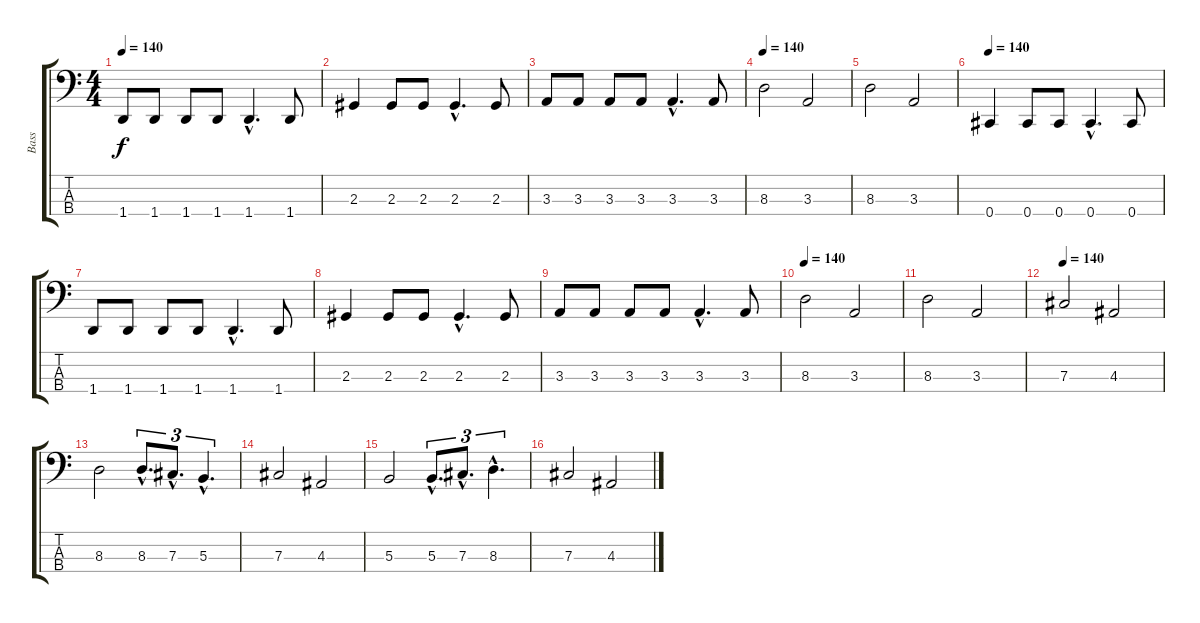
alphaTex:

\track ("Bass" "Bass") {instrument electricbasspick}
\staff {score tabs}
\tuning (E2 B1 Gb1 Db1) {hide}
\ts (4 4)
\tempo 140
\clef f4
\ks c
1.4.8{dy f} 1.4.8 1.4.8 1.4.8 1.4{hac}.4{d} 1.4.8 |
2.3.4 2.3.8 2.3.8 2.3{hac}.4{d} 2.3.8 |
3.3.8 3.3.8 3.3.8 3.3.8 3.3{hac}.4{d} 3.3.8 |
\tempo 140
8.3.2 3.3.2 |
8.3.2 3.3.2 |
\tempo 140
0.4.4 0.4.8 0.4.8 0.4{hac}.4{d} 0.4.8 |
1.4.8 1.4.8 1.4.8 1.4.8 1.4{hac}.4{d} 1.4.8 |
2.3.4 2.3.8 2.3.8 2.3{hac}.4{d} 2.3.8 |
3.3.8 3.3.8 3.3.8 3.3.8 3.3{hac}.4{d} 3.3.8 |
\tempo 140
8.3.2 3.3.2 |
8.3.2 3.3.2 |
\tempo 140
7.3.2 4.3.2 |
8.3.2 8.3{hac}.8{d tu (3 2)} 7.3{hac}.8{d tu (3 2)} 5.3{hac}.4{d tu (3 2)} |
7.3.2 4.3.2 |
5.3.2 5.3{hac}.8{d tu (3 2)} 7.3{hac}.8{d tu (3 2)} 8.3{hac}.4{d tu (3 2)} |
7.3.2 4.3.2
